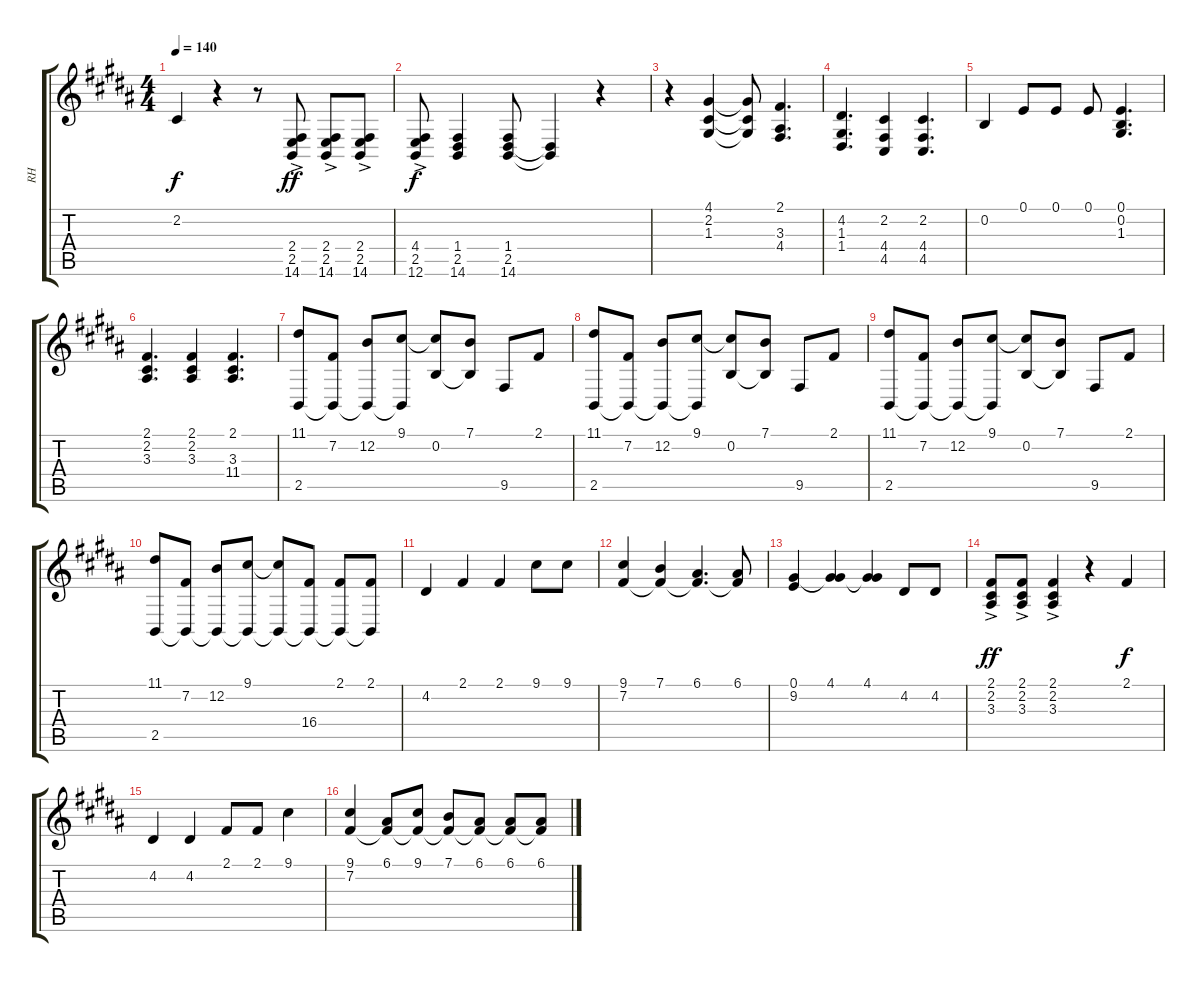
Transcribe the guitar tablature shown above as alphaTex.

\track ("RH" "RH") {instrument acousticgrandpiano}
\staff {score tabs}
\tuning (E4 B3 G3 D3 A2 E2) {hide}
\ts (4 4)
\tempo 140
\clef g2
\ks b
2.2{t}.4{dy f} r.4 r.8 (2.4{ac} 2.5{ac} 14.6{ac}).8{dy ff} (2.4{ac} 2.5{ac} 14.6{ac}).8 (2.4{ac} 2.5{ac} 14.6{ac}).8 |
(4.4{ac} 2.5 12.6).8{dy f} (1.4 2.5 14.6).4 (1.4 2.5 14.6).8 (1.4{t} 2.5{t}).4 r.4 |
r.4 (4.1 2.2 1.3).4 (4.1{t} 2.2{t} 1.3{t}).8 (2.1 3.3 4.4).4{d} |
(4.2 1.3 1.4).4{d} (2.2 4.4 4.5).4 (2.2 4.4 4.5).4{d} |
0.2.4 0.1.8 0.1.8 0.1.8 (0.1 0.2 1.3).4{d} |
(2.1 2.2 3.3).4{d} (2.1 2.2 3.3).4 (2.1 3.3 11.4).4{d} |
(11.1 2.5).8 (7.2 2.5{t}).8 (12.2 2.5{t}).8 (9.1 2.5{t}).8 (9.1{t} 0.2).8 (7.1 0.2{t}).8 9.5.8 2.1.8 |
(11.1 2.5).8 (7.2 2.5{t}).8 (12.2 2.5{t}).8 (9.1 2.5{t}).8 (9.1{t} 0.2).8 (7.1 0.2{t}).8 9.5.8 2.1.8 |
(11.1 2.5).8 (7.2 2.5{t}).8 (12.2 2.5{t}).8 (9.1 2.5{t}).8 (9.1{t} 0.2).8 (7.1 0.2{t}).8 9.5.8 2.1.8 |
(11.1 2.5).8 (7.2 2.5{t}).8 (12.2 2.5{t}).8 (9.1 2.5{t}).8 (9.1{t} 2.5{t}).8 (16.4 2.5{t}).8 (2.1 2.5{t}).8 (2.1 2.5{t}).8 |
4.2.4 2.1.4 2.1.4 9.1.8 9.1.8 |
(9.1 7.2).4 (7.1 7.2{t}).4 (6.1 7.2{t}).4{d} (6.1 7.2{t}).8 |
(0.1 9.2).4 (4.1 9.2{t}).4 (4.1 9.2{t}).4 4.2.8 4.2.8 |
(2.1{ac} 2.2 3.3).8{dy ff} (2.1{ac} 2.2 3.3).8 (2.1{ac} 2.2 3.3).4 r.4 2.1.4{dy f} |
4.2.4 4.2.4 2.1.8 2.1.8 9.1.4 |
(9.1 7.2).4 (6.1 7.2{t}).8 (9.1 7.2{t}).8 (7.1 7.2{t}).8 (6.1 7.2{t}).8 (6.1 7.2{t}).8 (6.1 7.2{t}).8
